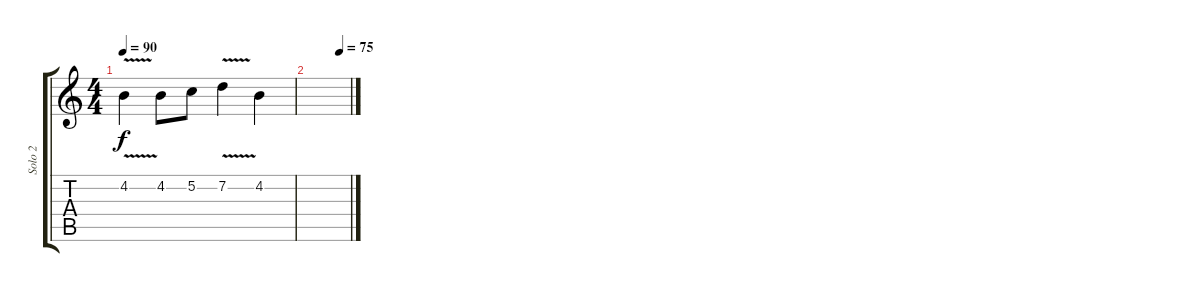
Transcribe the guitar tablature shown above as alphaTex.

\track ("Solo 2" "Solo 2") {instrument distortionguitar}
\staff {score tabs}
\tuning (C4 G3 Eb3 Bb2 F2 C2) {hide}
\ts (4 4)
\tempo 90
\clef g2
\ks c
4.2{v}.4{dy f} 4.2.8 5.2.8 7.2{v}.4 4.2.4 |
\tempo (75 0.75)
